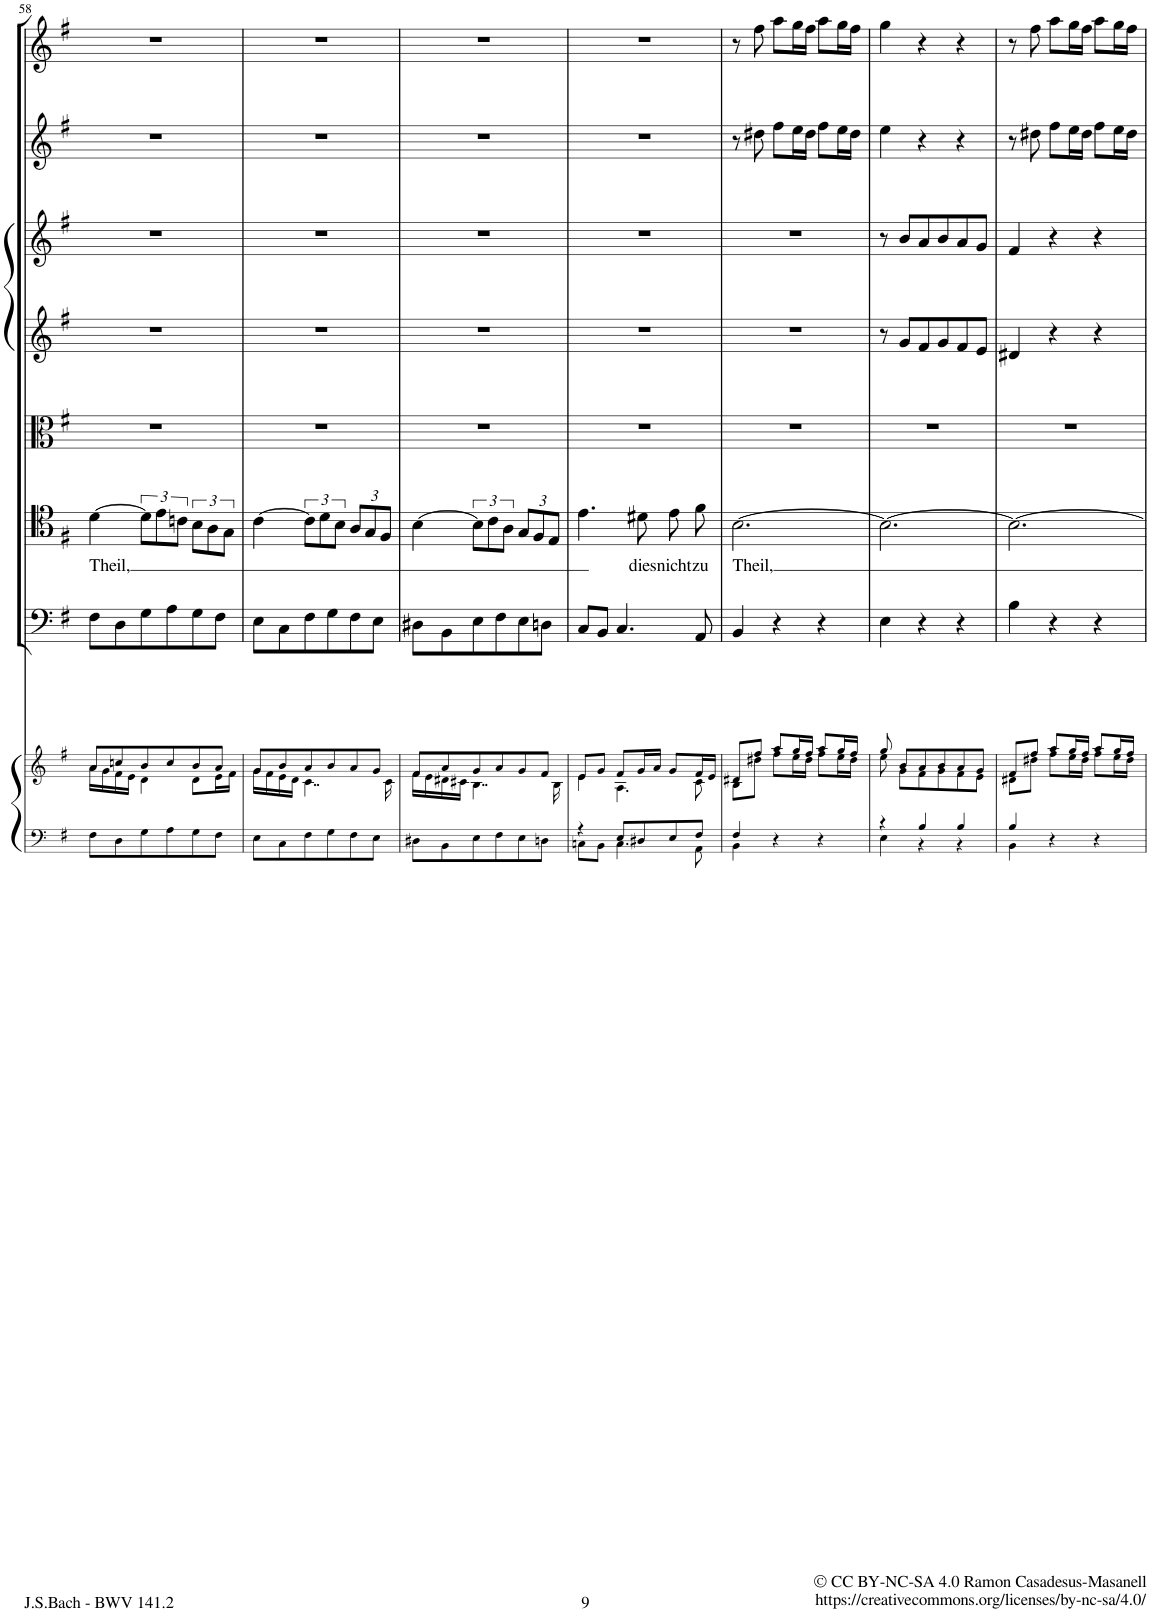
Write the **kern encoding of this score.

**kern	**kern	**kern	**kern	**text	**kern	**kern	**kern	**kern	**kern
*part8	*part8	*part7	*part6	*part6	*part5	*part4	*part3	*part2	*part1
*staff9	*staff8	*staff7	*staff6	*staff6	*staff5	*staff4	*staff3	*staff2	*staff1
*I"Piano reduction	*	*I"Continuo	*I"Tenore	*	*I"Viola	*I"Violino II	*I"Violino I	*I"Oboe II	*I"Oboe I
*I'Pno	*	*	*	*	*	*	*	*I'Ob	*I'Ob
!!LO:PB:g=z
*clefF4	*clefG2	*clefF4	*clefC4	*	*clefC3	*clefG2	*clefG2	*clefG2	*clefG2
*k[f#]	*k[f#]	*k[f#]	*k[f#]	*	*k[f#]	*k[f#]	*k[f#]	*k[f#]	*k[f#]
*M3/4	*M3/4	*M3/4	*M3/4	*	*M3/4	*M3/4	*M3/4	*M3/4	*M3/4
=58	=58	=58	=58	=58	=58	=58	=58	=58	=58
*	*^	*	*	*	*	*	*	*	*
!	!	!	!	!	!LO:LY:b	!	!	!	!	!
8F#\L	8a/L	16a\LL	8F#\L	[4d\	Theil,	2.r	2.r	2.r	2.r	2.r
.	.	16g\	.	.	.	.	.	.	.	.
8D\	8ccn/	16f#\	8D\	.	.	.	.	.	.	.
.	.	16e\JJ	.	.	.	.	.	.	.	.
8G\	8b/	4d\	8G\	12d\L]	.	.	.	.	.	.
.	.	.	.	12e\	.	.	.	.	.	.
8A\	8cc/	.	8A\	.	.	.	.	.	.	.
.	.	.	.	12cn\J	.	.	.	.	.	.
8G\	8b/	8d\L	8G\	12B\L	.	.	.	.	.	.
.	.	.	.	12A\	.	.	.	.	.	.
8F#\J	8a/J	16e\L	8F#\J	.	.	.	.	.	.	.
.	.	.	.	12G\J	.	.	.	.	.	.
.	.	16f#\JJ	.	.	.	.	.	.	.	.
=59	=59	=59	=59	=59	=59	=59	=59	=59	=59	=59
8E\L	8g/L	16g\LL	8E\L	[4c\	.	2.r	2.r	2.r	2.r	2.r
.	.	16f#\	.	.	.	.	.	.	.	.
8C\	8b/	16e\	8C\	.	.	.	.	.	.	.
.	.	16d\JJ	.	.	.	.	.	.	.	.
8F#\	8a/	4..c\	8F#\	12c\L]	.	.	.	.	.	.
.	.	.	.	12d\	.	.	.	.	.	.
8G\	8b/	.	8G\	.	.	.	.	.	.	.
.	.	.	.	12B\J	.	.	.	.	.	.
*	*	*	*	*Xbrackettup	*	*	*	*	*	*
8F#\	8a/	.	8F#\	12A/L	.	.	.	.	.	.
.	.	.	.	12G/	.	.	.	.	.	.
8E\J	8g/J	.	8E\J	.	.	.	.	.	.	.
.	.	.	.	12F#/J	.	.	.	.	.	.
.	.	16c\	.	.	.	.	.	.	.	.
=60	=60	=60	=60	=60	=60	=60	=60	=60	=60	=60
8D#X\L	8f#/L	16f#\LL	8D#X\L	[4B\	.	2.r	2.r	2.r	2.r	2.r
.	.	16e\	.	.	.	.	.	.	.	.
8BB\	8a/	16d#X\	8BB\	.	.	.	.	.	.	.
.	.	16c#X\JJ	.	.	.	.	.	.	.	.
*	*	*	*	*brackettup	*	*	*	*	*	*
8E\	8g/	4..B\	8E\	12B\L]	.	.	.	.	.	.
.	.	.	.	12c\	.	.	.	.	.	.
8F#\	8a/	.	8F#\	.	.	.	.	.	.	.
.	.	.	.	12A\J	.	.	.	.	.	.
*	*	*	*	*Xbrackettup	*	*	*	*	*	*
8E\	8g/	.	8E\	12G/L	.	.	.	.	.	.
.	.	.	.	12F#/	.	.	.	.	.	.
8Dn\J	8f#/J	.	8Dn\J	.	.	.	.	.	.	.
.	.	.	.	12E/J	.	.	.	.	.	.
.	.	16B\	.	.	.	.	.	.	.	.
=61	=61	=61	=61	=61	=61	=61	=61	=61	=61	=61
*^	*	*	*	*	*	*	*	*	*	*
4r	8Cn\L	8e/L	4e\	8C/L	4.e\	.	2.r	2.r	2.r	2.r	2.r
.	8BB\J	8g/J	.	8BB/J	.	.	.	.	.	.	.
8E/L	4.C\	8f#/L	4.A\	4.C/	.	.	.	.	.	.	.
!	!	!	!	!	!	!LO:LY:b	!	!	!	!	!
8D#X/	.	16g/L	.	.	8d#X\	dies	.	.	.	.	.
.	.	16a/JJ	.	.	.	.	.	.	.	.	.
!	!	!	!	!	!	!LO:LY:b	!	!	!	!	!
8E/	.	8g/L	.	.	8e\	nicht	.	.	.	.	.
!	!	!	!	!	!	!LO:LY:b	!	!	!	!	!
8F#/J	8AA\	16f#/L	8c\	8AA/	8f#\	zu	.	.	.	.	.
.	.	16e/JJ	.	.	.	.	.	.	.	.	.
=62	=62	=62	=62	=62	=62	=62	=62	=62	=62	=62	=62
!	!	!	!	!	!	!LO:LY:b	!	!	!	!	!
4F#/	4BB\	8d#X/L	8B\L	4BB/	[2.B\	Theil,	2.r	2.r	2.r	8r	8r
.	.	8ff#/J	8dd#X\J	.	.	.	.	.	.	8dd#X\	8ff#\
4r	4ryy	8aa/L	8ff#\L	4r	.	.	.	.	.	8ff#\L	8aa\L
.	.	16gg/L	16ee\L	.	.	.	.	.	.	16ee\L	16gg\L
.	.	16ff#/JJ	16dd#\JJ	.	.	.	.	.	.	16dd#\JJ	16ff#\JJ
4r	4ryy	8aa/L	8ff#\L	4r	.	.	.	.	.	8ff#\L	8aa\L
.	.	16gg/L	16ee\L	.	.	.	.	.	.	16ee\L	16gg\L
.	.	16ff#/JJ	16dd#\JJ	.	.	.	.	.	.	16dd#\JJ	16ff#\JJ
=63	=63	=63	=63	=63	=63	=63	=63	=63	=63	=63	=63
4r	4E\	8gg/	8ee\	4E\	2.B\_	.	2.r	8r	8r	4ee\	4gg\
.	.	8b/L	8g\L	.	.	.	.	8g/L	8b/L	.	.
4B/	4r	8a/	8f#\	4r	.	.	.	8f#/	8a/	4r	4r
.	.	8b/	8g\	.	.	.	.	8g/	8b/	.	.
4B/	4r	8a/	8f#\	4r	.	.	.	8f#/	8a/	4r	4r
.	.	8g/J	8e\J	.	.	.	.	8e/J	8g/J	.	.
=64	=64	=64	=64	=64	=64	=64	=64	=64	=64	=64	=64
4B/	4BB\	8f#/L	8d#X\L	4B\	2.B\_	.	2.r	4d#X/	4f#/	8r	8r
.	.	8ff#/J	8dd#X\J	.	.	.	.	.	.	8dd#X\	8ff#\
4r	4ryy	8aa/L	8ff#\L	4r	.	.	.	4r	4r	8ff#\L	8aa\L
.	.	16gg/L	16ee\L	.	.	.	.	.	.	16ee\L	16gg\L
.	.	16ff#/JJ	16dd#\JJ	.	.	.	.	.	.	16dd#\JJ	16ff#\JJ
4r	4ryy	8aa/L	8ff#\L	4r	.	.	.	4r	4r	8ff#\L	8aa\L
.	.	16gg/L	16ee\L	.	.	.	.	.	.	16ee\L	16gg\L
.	.	16ff#/JJ	16dd#\JJ	.	.	.	.	.	.	16dd#\JJ	16ff#\JJ
*v	*v	*	*	*	*	*	*	*	*	*	*
*	*v	*v	*	*	*	*	*	*	*	*
=	=	=	=	=	=	=	=	=	=
*-	*-	*-	*-	*-	*-	*-	*-	*-	*-
